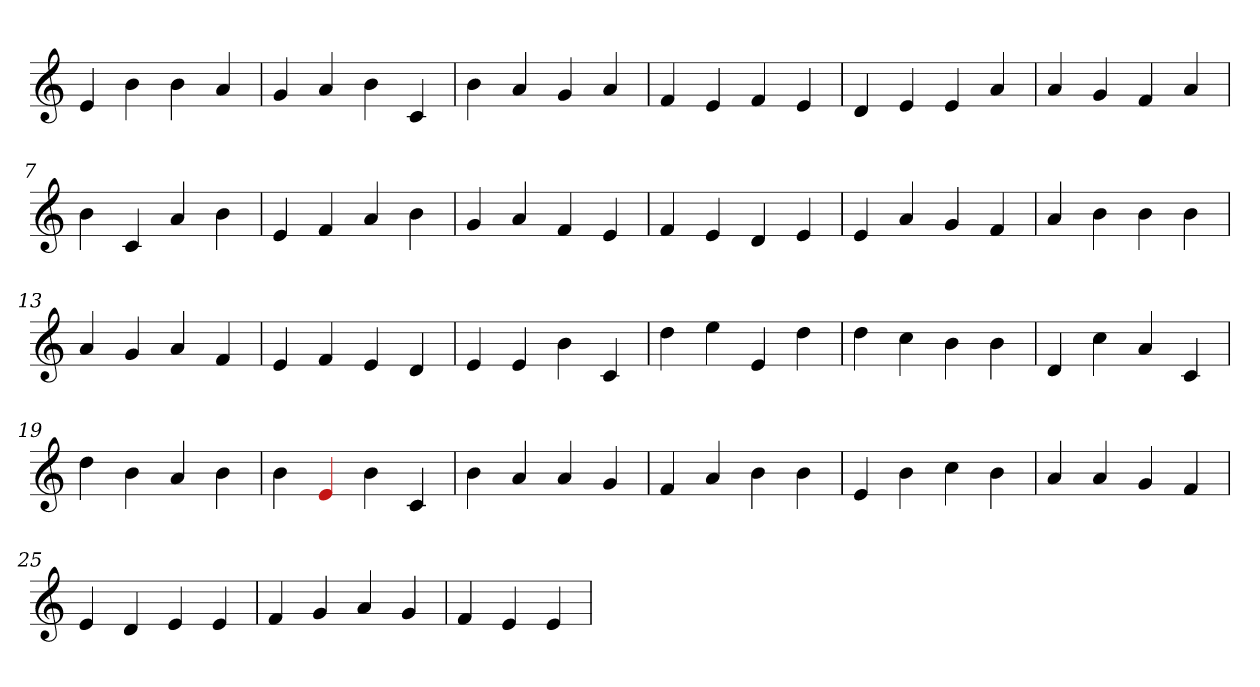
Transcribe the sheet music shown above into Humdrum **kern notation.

**kern
*part1
*staff1
*clefG2
=1
4e
4b
4b
4a
=2
4g
4a
4b
4c
=3
4b
4a
4g
4a
=4
4f
4e
4f
4e
=5
4d
4e
4e
4a
=6
4a
4g
4f
4a
=7
4b
4c
4a
4b
=8
4e
4f
4a
4b
=9
4g
4a
4f
4e
=10
4f
4e
4d
4e
=11
4e
4a
4g
4f
=12
4a
4b
4b
4b
=13
4a
4g
4a
4f
=14
4e
4f
4e
4d
=15
4e
4e
4b
4c
=16
4dd
4ee
4e
4dd
=17
4dd
4cc
4b
4b
=18
4d
4cc
4a
4c
=19
4dd
4b
4a
4b
=20
4b
4Re
4b
4c
=21
4b
4a
4a
4g
=22
4f
4a
4b
4b
=23
4e
4b
4cc
4b
=24
4a
4a
4g
4f
=25
4e
4d
4e
4e
=26
4f
4g
4a
4g
=27
4f
4e
4e
=
*-
